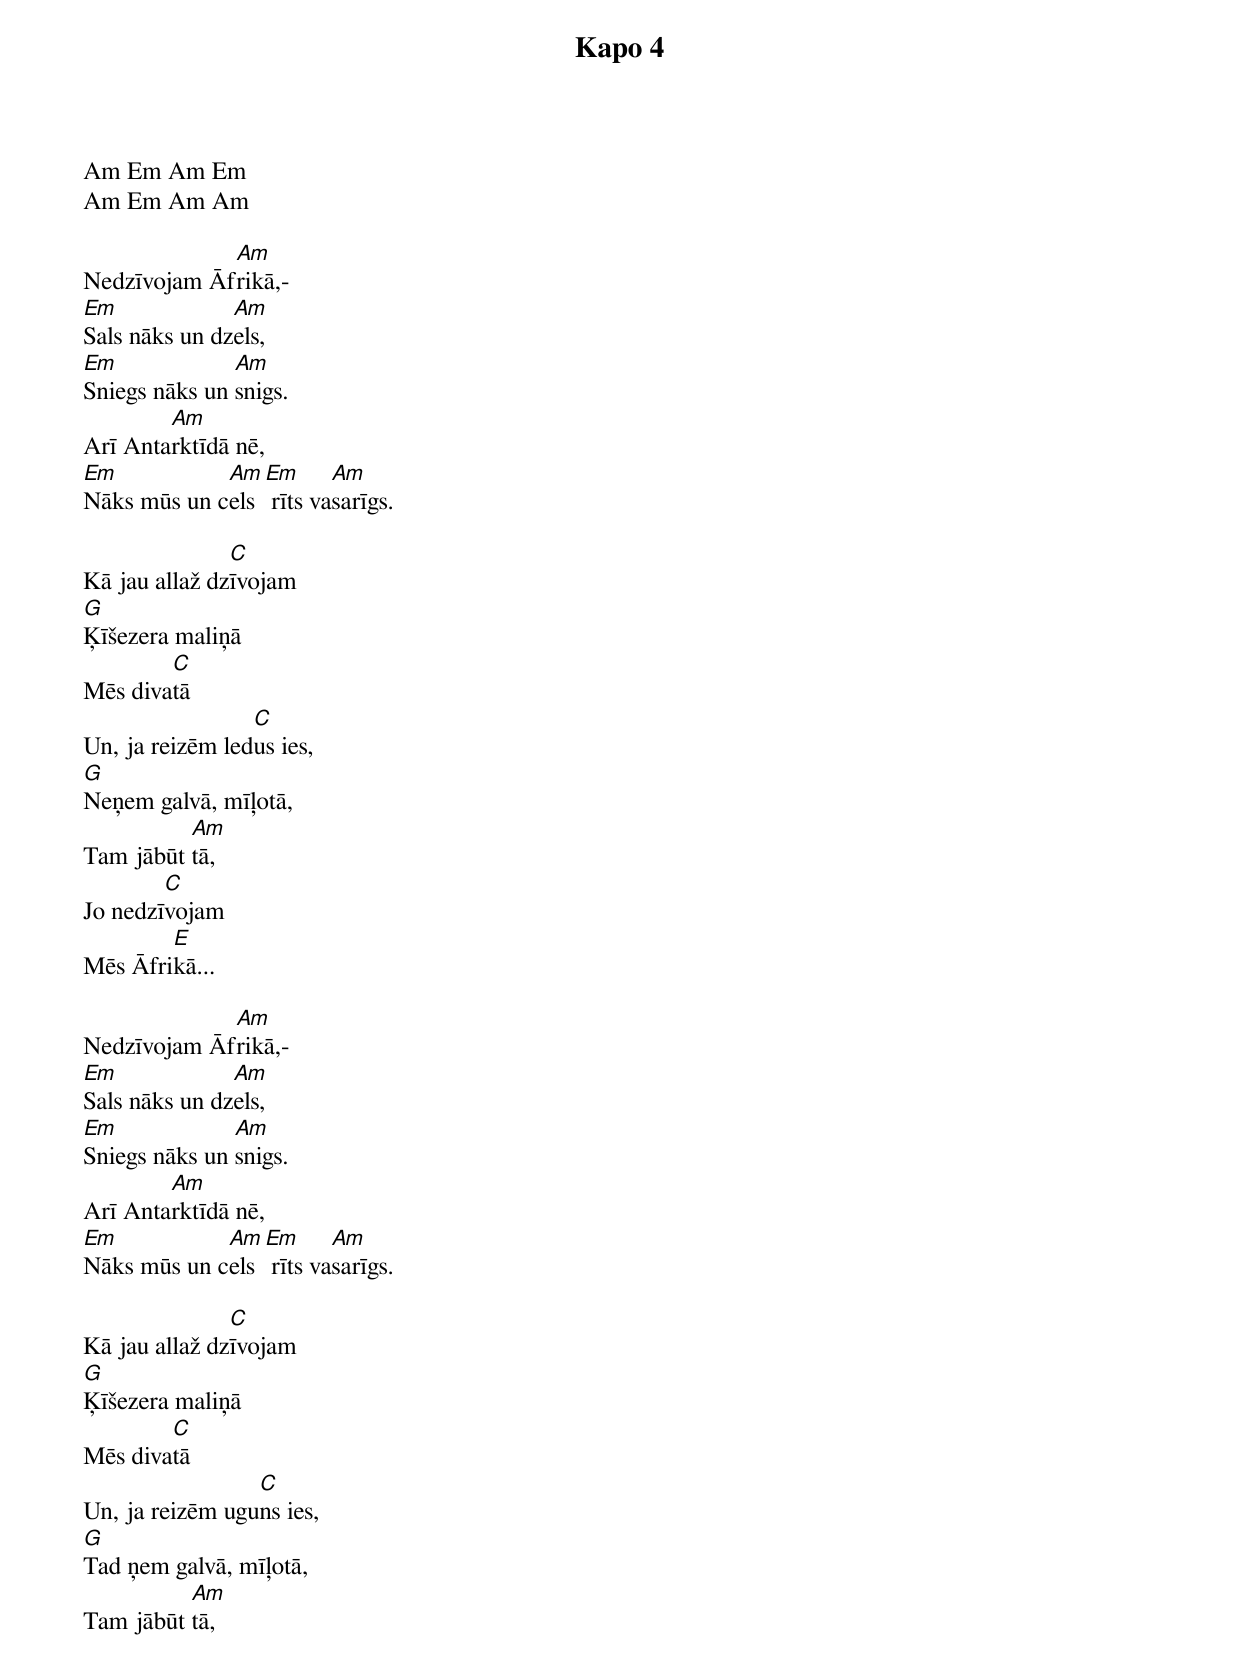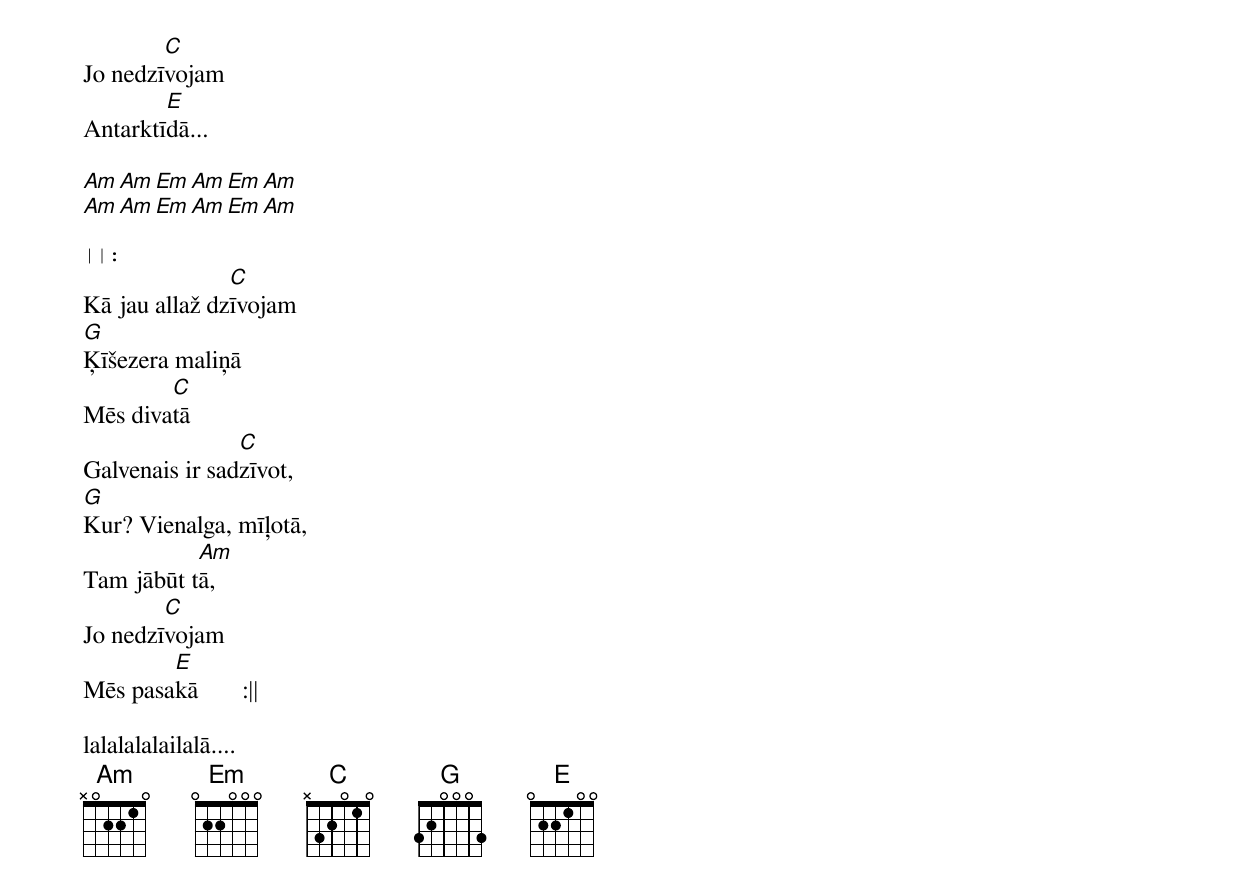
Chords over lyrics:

Kapo 4

Am Em Am Em
Am Em Am Am

	     Am
Nedzīvojam Āfrikā,-
Em	       Am
Sals nāks un dzels,
Em	       Am
Sniegs nāks un snigs.
	Am
Arī Antarktīdā nē,
Em	     Am	Em	Am
Nāks mūs un cels rīts vasarīgs.

	       C
Kā jau allaž dzīvojam
G
Ķīšezera maliņā
	C
Mēs divatā
	         C
Un, ja reizēm ledus ies,
G
Neņem galvā, mīļotā,
	  Am
Tam jābūt tā,
	C
Jo nedzīvojam
	E
Mēs Āfrikā...

	     Am
Nedzīvojam Āfrikā,-
Em	       Am
Sals nāks un dzels,
Em	       Am
Sniegs nāks un snigs.
	Am
Arī Antarktīdā nē,
Em	     Am	Em	Am
Nāks mūs un cels rīts vasarīgs.

	       C
Kā jau allaž dzīvojam
G
Ķīšezera maliņā
	C
Mēs divatā
	         C
Un, ja reizēm uguns ies,
G
Tad ņem galvā, mīļotā,
	  Am
Tam jābūt tā,
	C
Jo nedzīvojam
	E
Antarktīdā...

Am Am Em Am Em Am
Am Am Em Am Em Am

||:
	       C
Kā jau allaž dzīvojam
G
Ķīšezera maliņā
	C
Mēs divatā
		C
Galvenais ir sadzīvot,
G
Kur? Vienalga, mīļotā,
	   Am
Tam jābūt tā,
	C
Jo nedzīvojam
	E
Mēs pasakā       :||

lalalalalailalā....
